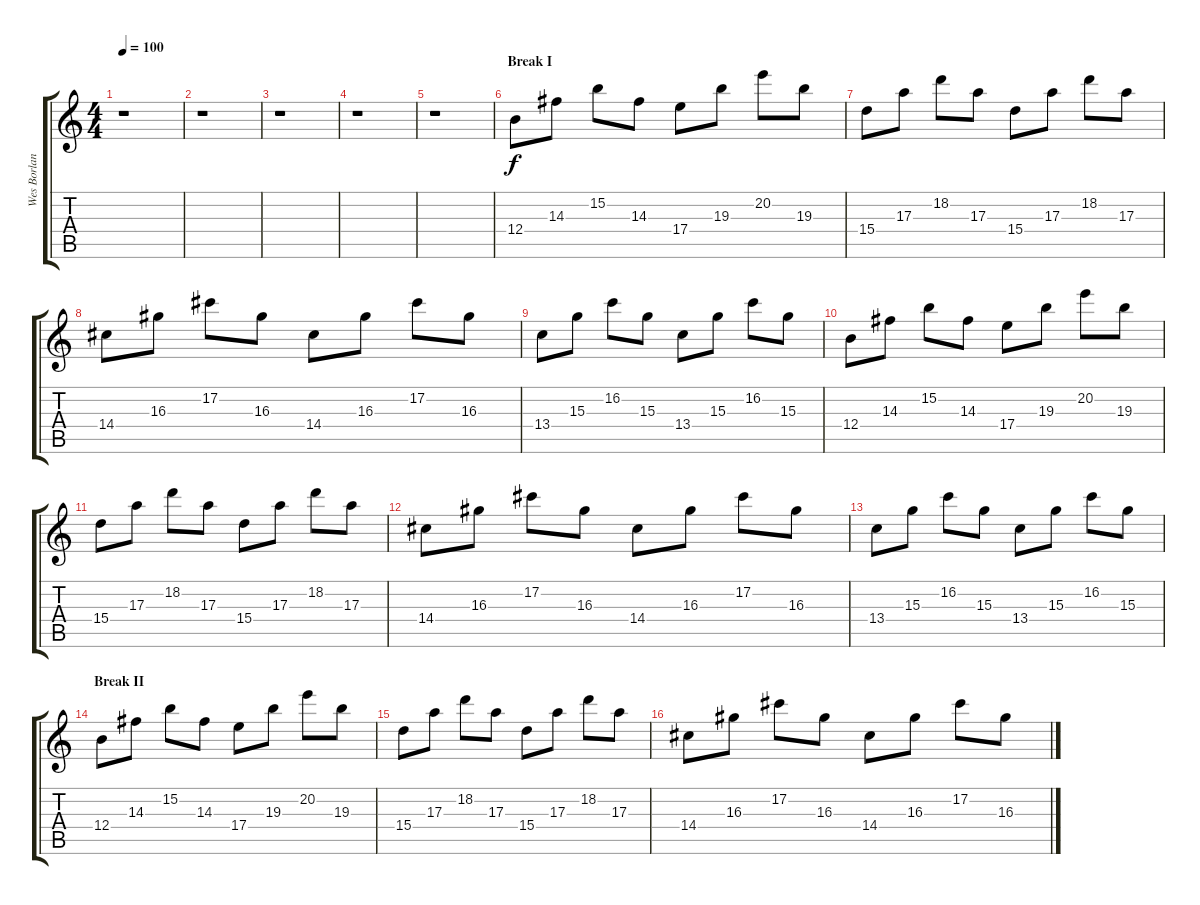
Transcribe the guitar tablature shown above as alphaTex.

\track ("Wes Borland - Light Distortion" "Wes Borlan") {instrument overdrivenguitar}
\staff {score tabs}
\tuning (Db4 Ab3 E3 B2 Gb2 B1) {hide}
\ts (4 4)
\tempo 100
\clef g2
\ks c
r.1{dy f} |
r.1 |
r.1 |
r.1 |
r.1 |
\section ("" "Break I")
12.4.8 14.3.8 15.2.8 14.3.8 17.4.8 19.3.8 20.2.8 19.3.8 |
15.4.8 17.3.8 18.2.8 17.3.8 15.4.8 17.3.8 18.2.8 17.3.8 |
14.4.8 16.3.8 17.2.8 16.3.8 14.4.8 16.3.8 17.2.8 16.3.8 |
13.4.8 15.3.8 16.2.8 15.3.8 13.4.8 15.3.8 16.2.8 15.3.8 |
12.4.8 14.3.8 15.2.8 14.3.8 17.4.8 19.3.8 20.2.8 19.3.8 |
15.4.8 17.3.8 18.2.8 17.3.8 15.4.8 17.3.8 18.2.8 17.3.8 |
14.4.8 16.3.8 17.2.8 16.3.8 14.4.8 16.3.8 17.2.8 16.3.8 |
13.4.8 15.3.8 16.2.8 15.3.8 13.4.8 15.3.8 16.2.8 15.3.8 |
\section ("" "Break II")
12.4.8 14.3.8 15.2.8 14.3.8 17.4.8 19.3.8 20.2.8 19.3.8 |
15.4.8 17.3.8 18.2.8 17.3.8 15.4.8 17.3.8 18.2.8 17.3.8 |
14.4.8 16.3.8 17.2.8 16.3.8 14.4.8 16.3.8 17.2.8 16.3.8
